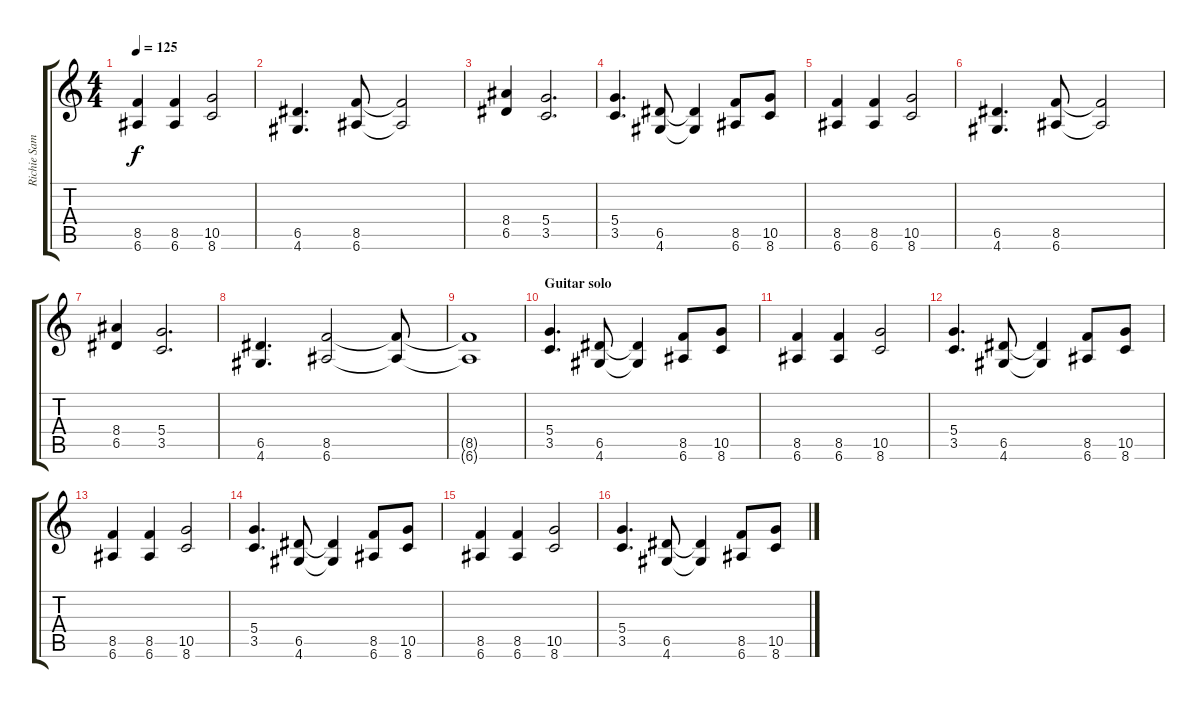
\track ("Richie Sambora (Rythm)" "Richie Sam") {instrument overdrivenguitar}
\staff {score tabs}
\tuning (E4 B3 G3 D3 A2 E2) {hide}
\ts (4 4)
\tempo 125
\clef g2
\ks c
(8.5 6.6).4{dy f} (8.5 6.6).4 (10.5 8.6).2 |
(6.5 4.6).4{d} (8.5 6.6).8 (8.5{t} 6.6{t}).2 |
(8.4 6.5).4 (5.4 3.5).2{d} |
(5.4 3.5).4{d} (6.5 4.6).8 (6.5{t} 4.6{t}).4 (8.5 6.6).8 (10.5 8.6).8 |
(8.5 6.6).4 (8.5 6.6).4 (10.5 8.6).2 |
(6.5 4.6).4{d} (8.5 6.6).8 (8.5{t} 6.6{t}).2 |
(8.4 6.5).4 (5.4 3.5).2{d} |
(6.5 4.6).4{d} (8.5 6.6).2 (8.5{t} 6.6{t}).8 |
(8.5{t} 6.6{t}).1 |
\section ("" "Guitar solo")
(5.4 3.5).4{d} (6.5 4.6).8 (6.5{t} 4.6{t}).4 (8.5 6.6).8 (10.5 8.6).8 |
(8.5 6.6).4 (8.5 6.6).4 (10.5 8.6).2 |
(5.4 3.5).4{d} (6.5 4.6).8 (6.5{t} 4.6{t}).4 (8.5 6.6).8 (10.5 8.6).8 |
(8.5 6.6).4 (8.5 6.6).4 (10.5 8.6).2 |
(5.4 3.5).4{d} (6.5 4.6).8 (6.5{t} 4.6{t}).4 (8.5 6.6).8 (10.5 8.6).8 |
(8.5 6.6).4 (8.5 6.6).4 (10.5 8.6).2 |
(5.4 3.5).4{d} (6.5 4.6).8 (6.5{t} 4.6{t}).4 (8.5 6.6).8 (10.5 8.6).8
